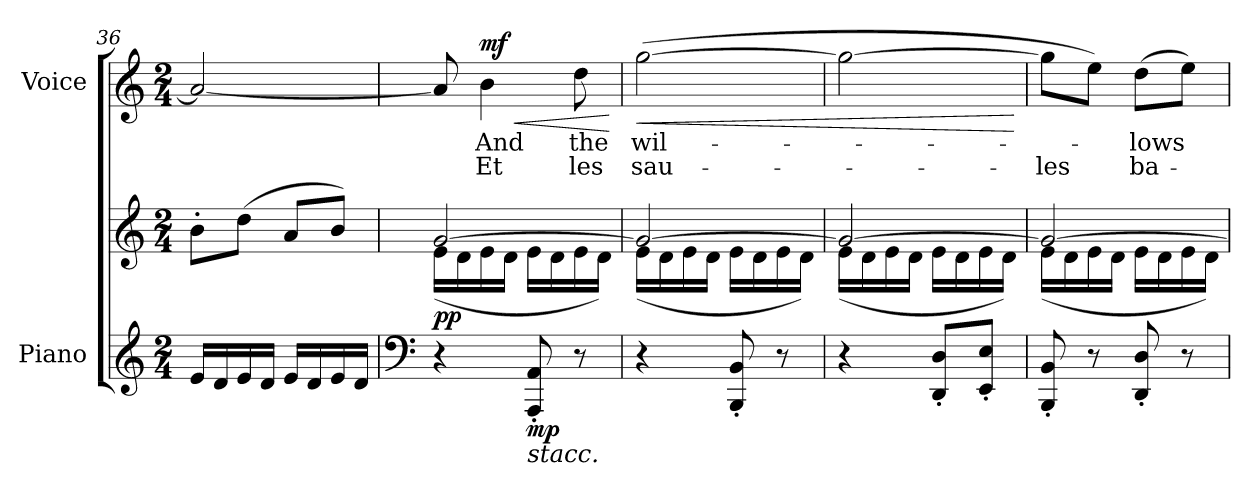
**kern	**kern	**dynam	**kern	**text	**text	**dynam
*part2	*part2	*part2	*part1	*part1	*part1	*part1
*staff3	*staff2	*staff2/3	*staff1	*staff1	*staff1	*staff1
*I"Piano	*	*	*I"Voice	*	*	*
*I'Pno	*	*	*	*	*	*
*clefG2	*clefG2	*	*clefG2	*	*	*
*k[]	*k[]	*	*k[]	*	*	*
*M2/4	*M2/4	*	*M2/4	*	*	*
=36	=36	=36	=36	=36	=36	=36
16e/LL	8b'\L	.	2a/_	.	.	.
16d/	.	.	.	.	.	.
16e/	(>8dd\J	.	.	.	.	.
16d/JJ	.	.	.	.	.	.
16e/LL	8a/L	.	.	.	.	.
16d/	.	.	.	.	.	.
16e/	8b/J)	.	.	.	.	.
16d/JJ	.	.	.	.	.	.
!!LO:LB:g=z
=37	=37	=37	=37	=37	=37	=37
*clefF4	*	*	*	*	*	*
*	*^	*	*	*	*	*
!	!	!	!LO:DY:b	!	!	!	!
4r	[2g/	(<16e\LL	pp	8a/]	.	.	.
.	.	16d\	.	.	.	.	.
!	!	!	!	!	!LO:LY:b	!LO:LY:b	!LO:HP:b
!	!	!	!	!	!	!	!LO:DY:n=1:a
.	.	16e\	.	4b\	And	Et	< mf
.	.	16d\JJ	.	.	.	.	.
!LO:TX:b:i:t=stacc.	!	!	!	!	!	!	!
!	!	!	!LO:DY:b=2	!	!	!	!
8AAA/' 8AA/'	.	16e\LL	mp	.	.	.	.
.	.	16d\	.	.	.	.	.
!	!	!	!	!	!LO:LY:b	!LO:LY:b	!
8r	.	16e\	.	8dd\	the	les	.
.	.	16d\JJ)	.	.	.	.	.
*	*v	*v	*	*	*	*	*
.	.	.	.	.	.	[
=38	=38	=38	=38	=38	=38	=38
*	*^	*	*	*	*	*
!	!	!	!	!	!LO:LY:b	!LO:LY:b	!LO:HP:b
4r	2g/_	(<16e\LL	.	(>[2gg\	wil-	sau-	<
.	.	16d\	.	.	.	.	.
.	.	16e\	.	.	.	.	.
.	.	16d\JJ	.	.	.	.	.
8BBB/' 8BB/'	.	16e\LL	.	.	.	.	.
.	.	16d\	.	.	.	.	.
8r	.	16e\	.	.	.	.	.
.	.	16d\JJ)	.	.	.	.	.
=39	=39	=39	=39	=39	=39	=39	=39
4r	2g/_	(<16e\LL	.	2gg\_	.	.	.
.	.	16d\	.	.	.	.	.
.	.	16e\	.	.	.	.	.
.	.	16d\JJ	.	.	.	.	.
8DD/' 8D/'L	.	16e\LL	.	.	.	.	.
.	.	16d\	.	.	.	.	.
8EE/' 8E/'J	.	16e\	.	.	.	.	.
.	.	16d\JJ)	.	.	.	.	.
*	*v	*v	*	*	*	*	*
.	.	.	.	.	.	[
=40	=40	=40	=40	=40	=40	=40
*	*^	*	*	*	*	*
!	!	!	!	!	!	!LO:LY:b	!
8BBB/' 8BB/'	2g/_	(<16e\LL	.	8gg\L]	.	-les	.
.	.	16d\	.	.	.	.	.
8r	.	16e\	.	8ee\J)	.	.	.
.	.	16d\JJ	.	.	.	.	.
!	!	!	!	!	!LO:LY:b	!LO:LY:b	!
8DD/' 8D/'	.	16e\LL	.	(>8dd\L	-lows	ba-	.
.	.	16d\	.	.	.	.	.
8r	.	16e\	.	8ee\J)	.	.	.
.	.	16d\JJ)	.	.	.	.	.
*	*v	*v	*	*	*	*	*
=	=	=	=	=	=	=
*-	*-	*-	*-	*-	*-	*-
